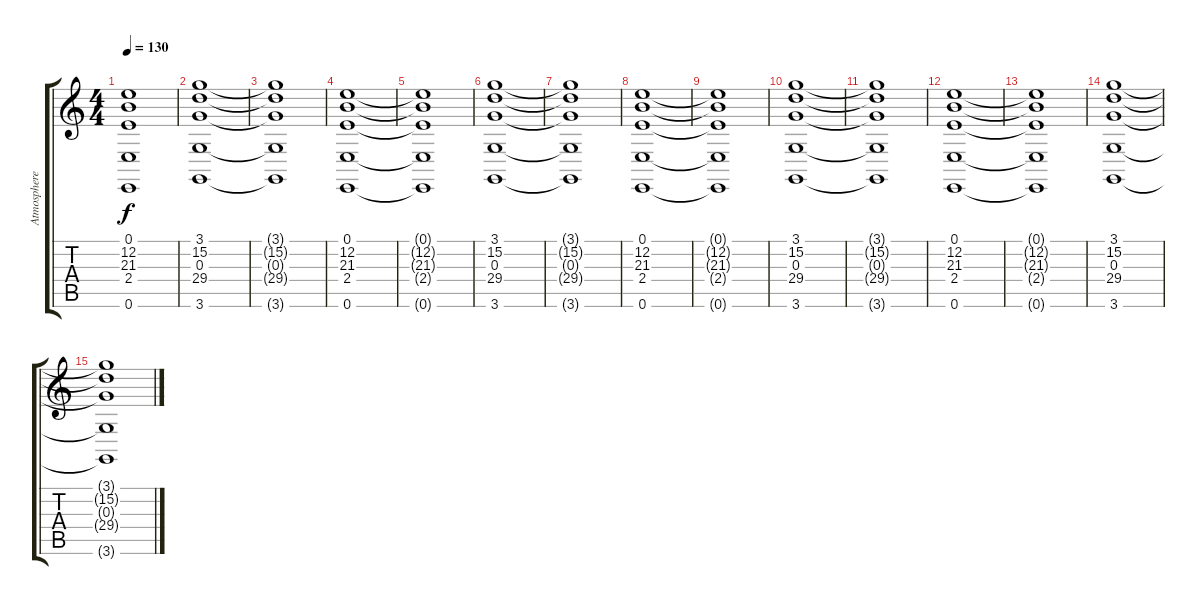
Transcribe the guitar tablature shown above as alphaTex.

\track ("Atmosphere 3" "Atmosphere") {instrument synthstrings2}
\staff {score tabs}
\tuning (E4 B3 G3 D3 A2 E2) {hide}
\ts (4 4)
\tempo 130
\clef g2
\ks c
(0.1{t} 12.2{t} 21.3{t} 2.4{t} 0.6{t}).1{dy f} |
(3.1 15.2 0.3 29.4 3.6).1 |
(3.1{t} 15.2{t} 0.3{t} 29.4{t} 3.6{t}).1 |
(0.1 12.2 21.3 2.4 0.6).1 |
(0.1{t} 12.2{t} 21.3{t} 2.4{t} 0.6{t}).1 |
(3.1 15.2 0.3 29.4 3.6).1 |
(3.1{t} 15.2{t} 0.3{t} 29.4{t} 3.6{t}).1 |
(0.1 12.2 21.3 2.4 0.6).1 |
(0.1{t} 12.2{t} 21.3{t} 2.4{t} 0.6{t}).1 |
(3.1 15.2 0.3 29.4 3.6).1 |
(3.1{t} 15.2{t} 0.3{t} 29.4{t} 3.6{t}).1 |
(0.1 12.2 21.3 2.4 0.6).1 |
(0.1{t} 12.2{t} 21.3{t} 2.4{t} 0.6{t}).1 |
(3.1 15.2 0.3 29.4 3.6).1 |
(3.1{t} 15.2{t} 0.3{t} 29.4{t} 3.6{t}).1
